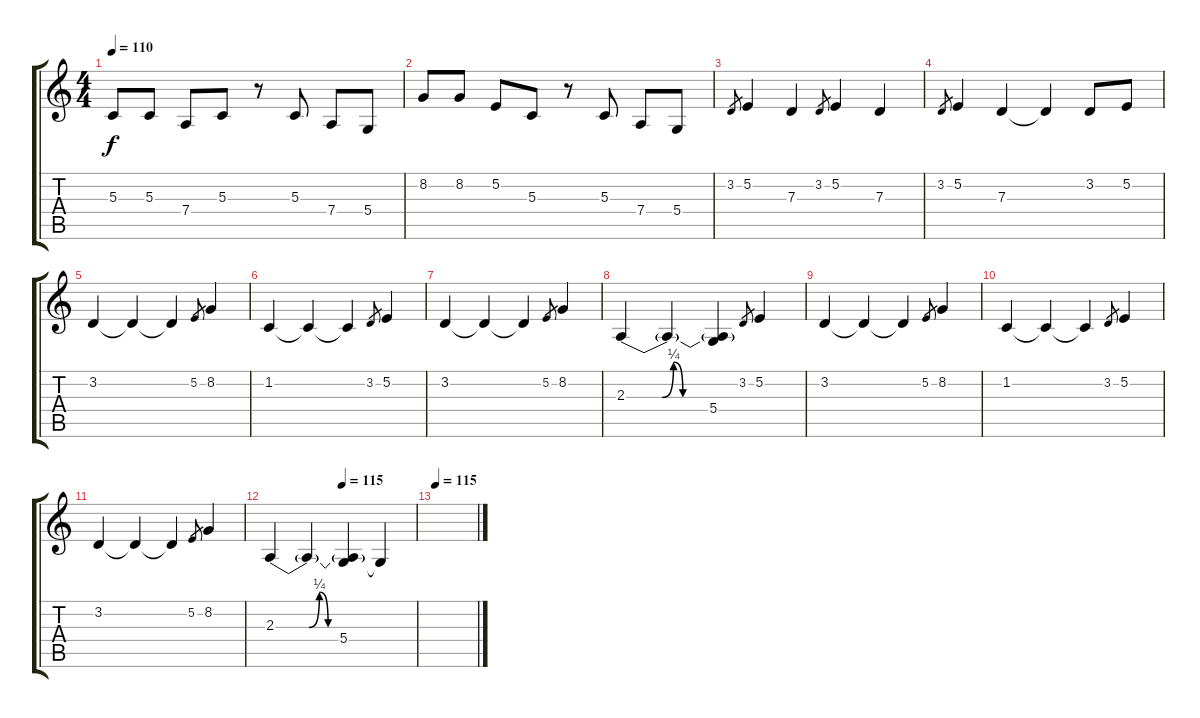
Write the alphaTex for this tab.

\track "" {instrument synthvoice}
\staff {score tabs}
\tuning (E4 B3 G3 D3 A2 E2) {hide}
\ts (4 4)
\tempo 110
\clef g2
\ks c
5.3.8{dy f} 5.3.8 7.4.8 5.3.8 r.8 5.3.8 7.4.8 5.4.8 |
8.2.8 8.2.8 5.2.8 5.3.8 r.8 5.3.8 7.4.8 5.4.8 |
3.2.8{gr} 5.2.4 7.3.4 3.2.8{gr} 5.2.4 7.3.4 |
3.2.8{gr} 5.2.4 7.3.4 7.3{t}.4 3.2.8 5.2.8 |
3.2.4 3.2{t}.4 3.2{t}.4 5.2.8{gr} 8.2.4 |
1.2.4 1.2{t}.4 1.2{t}.4 3.2.8{gr} 5.2.4 |
3.2.4 3.2{t}.4 3.2{t}.4 5.2.8{gr} 8.2.4 |
2.3{be (custom 0 0 19 0 25 1 30 0 34 0 40 0 44 0 48 0 60 0)}.4 2.3{t}.4 (2.3{t} 5.4).4 3.2.8{gr} 5.2.4 |
3.2.4 3.2{t}.4 3.2{t}.4 5.2.8{gr} 8.2.4 |
1.2.4 1.2{t}.4 1.2{t}.4 3.2.8{gr} 5.2.4 |
3.2.4 3.2{t}.4 3.2{t}.4 5.2.8{gr} 8.2.4 |
\tempo (115 0.5)
2.3{be (custom 0 0 19 0 25 1 30 0 34 0 40 0 44 0 48 0 60 0)}.4 2.3{t}.4 (2.3{t} 5.4).4 5.4{t}.4 |
\tempo 115
